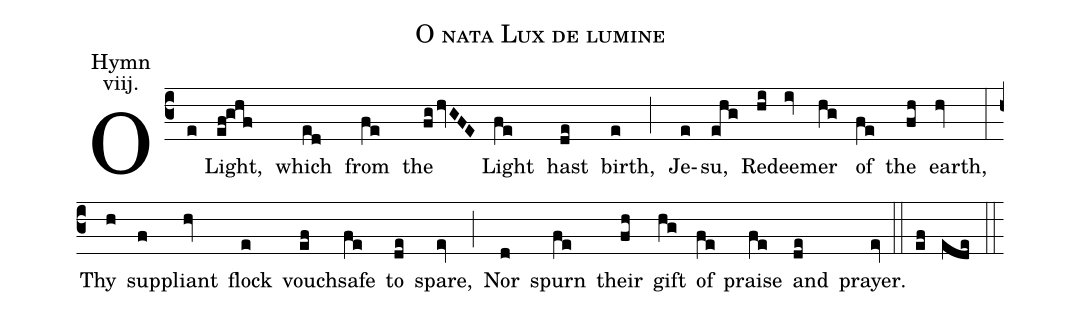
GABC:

name: O nata Lux de lumine;
annotation: Hymn;
annotation: viij.;
mode: 8;
office-part: Office Hymn;
%%
(c3)O(e) Light,(ef!ghf) which(ed) from(fe) the(fghvGFE) Light(fe) hast(de) birth,(e) (;)
Je(e)su,(ehg) Re(hi)deem(iv)er(hg) of(fe) the(fh) earth,(hv) (:)
Thy(h) sup(f)pliant(hv) flock(e) vouch(ef)safe(fe) to(de) spare,(ev) (;)
Nor(d) spurn(fe) their(fh) gift(hg) of(fe) praise(fe) and(de) prayer.(ev) (::)
(ef) (ede) (::)
